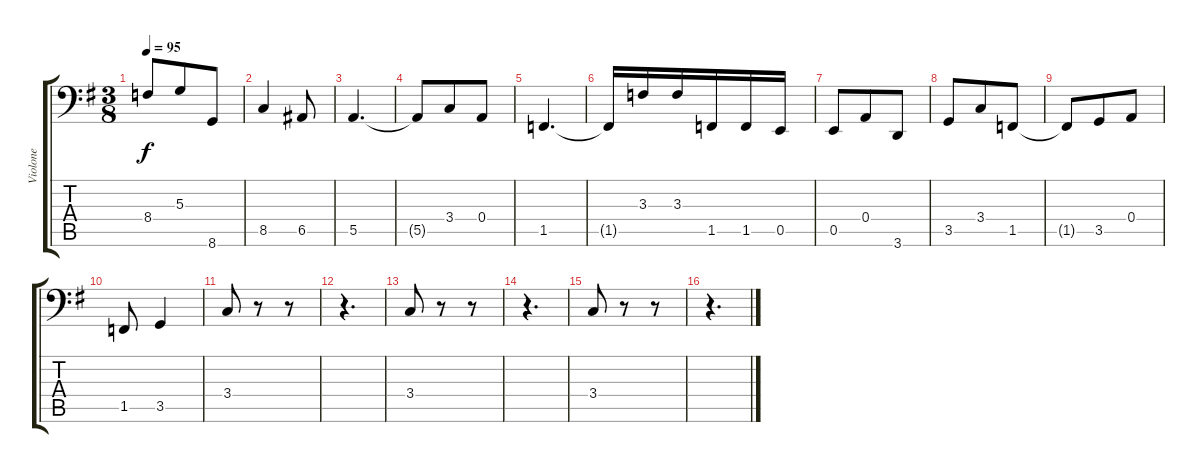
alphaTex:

\track ("Violone" "Violone") {instrument contrabass}
\staff {score tabs}
\tuning (C3 G2 D2 A1 E1 B0) {hide}
\ts (3 8)
\tempo 95
\clef f4
\ks g
8.4.8{dy f} 5.3.8 8.6.8 |
8.5.4 6.5.8 |
5.5.4{d} |
5.5{t}.8 3.4.8 0.4.8 |
1.5.4{d} |
1.5{t}.16 3.3.16{beam merge} 3.3.16 1.5.16{beam merge} 1.5.16 0.5.16 |
0.5.8 0.4.8 3.6.8 |
3.5.8 3.4.8 1.5.8 |
1.5{t}.8 3.5.8 0.4.8 |
1.5.8 3.5.4 |
3.4.8 r.8 r.8 |
r.4{d} |
3.4.8 r.8 r.8 |
r.4{d} |
3.4.8 r.8 r.8 |
r.4{d}
